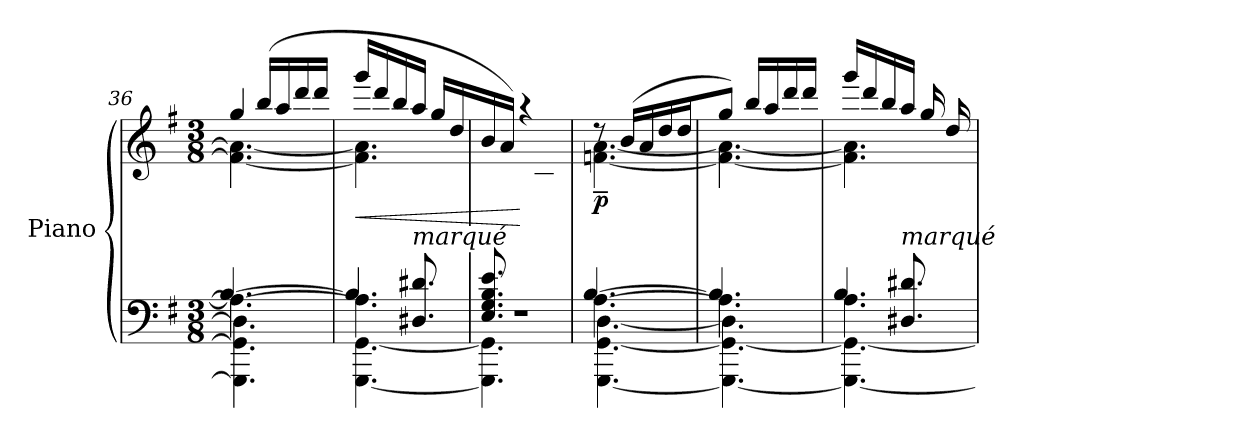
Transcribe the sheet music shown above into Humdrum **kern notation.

**kern	**kern	**dynam
*part1	*part1	*part1
*staff2	*staff1	*staff1/2
*I"Piano	*	*
*I'Pno.	*	*
*clefF4	*clefG2	*
*k[f#]	*k[f#]	*
*M3/8	*M3/8	*
=36	=36	=36
*^	*^	*
*	*^	*	*	*
4.A\_	4.GGG\] 4.GG\] 4.D\]	4.B/_	8gg/J	4.fn\_ 4.a\_	.
.	.	.	(>16bb/LL	.	.
.	.	.	16aa/	.	.
.	.	.	16ddd/	.	.
.	.	.	16ddd/JJ	.	.
=37	=37	=37	=37	=37	=37
*	*	*^	*	*	*
!	!	!	!	!	!	!LO:HP:b
4.A\]	[4.GGG\ [4.GG\	4.B/]	8.ryy	16ggg/LL	4.fn\] 4.a\]	<
.	.	.	.	16ddd/	.	.
.	.	.	.	16bb/	.	.
!	!	!	!LO:TX:a:i:t=marqué	!	!	!
.	.	.	8.D#X/ 8.d#X/L	16aa/JJ	.	.
.	.	.	.	16gg/LL	.	.
.	.	.	.	16dd/	.	.
*	*	*v	*v	*	*	*
=38	=38	=38	=38	=38	=38
4.r	4.GGG\] 4.GG\]	8.E/ 8.G/ 8.B/ 8.e/	16b/	8.ryy	.
.	.	.	16a/JJ)	.	.
.	.	.	4r	.	[
.	.	8.ryy	.	8.B\ 8.b\J	.
=39	=39	=39	=39	=39	=39
!	!	!	!	!	!LO:DY:b
[4.A\	[4.GGG\ [4.GG\ [4.D\	[4.B/	8rdd	[4.fn\~ [4.a\~	p
.	.	.	(>16b/LL	.	.
.	.	.	16a/	.	.
.	.	.	16dd/	.	.
.	.	.	16dd/J	.	.
=40	=40	=40	=40	=40	=40
4.A\]	4.GGG\_ 4.GG\_ 4.D\]	4.B/]	8gg/J)	4.fn\_ 4.a\_	.
.	.	.	16bb/LL	.	.
.	.	.	16aa/	.	.
.	.	.	16ddd/	.	.
.	.	.	16ddd/JJ	.	.
!!LO:LB:g=z	!!
=41	=41	=41	=41	=41	=41
*	*	*^	*	*	*
4.A\	4.GGG\_ 4.GG\_	4.B/	8.ryy	16ggg/LL	4.fn\] 4.a\]	.
.	.	.	.	16ddd/	.	.
.	.	.	.	16bb/	.	.
!	!	!	!LO:TX:a:i:t=marqué	!	!	!
.	.	.	8.D#X/ 8.d#X/L	16aa/JJ	.	.
.	.	.	.	16gg/LL	.	.
.	.	.	.	16dd/	.	.
*v	*v	*v	*v	*	*	*
*	*v	*v	*
=	=	=
*-	*-	*-
